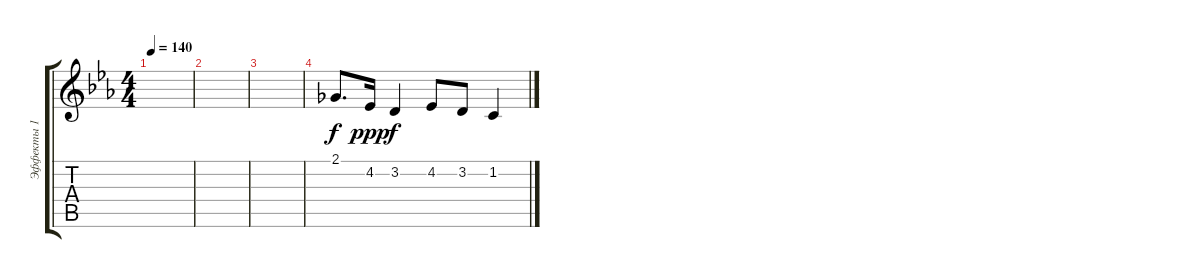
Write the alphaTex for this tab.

\track ("Эффекты 1" "Эффекты 1") {instrument stringensemble1}
\staff {score tabs}
\tuning (E4 B3 G3 D3 A2 E2) {hide}
\ts (4 4)
\tempo 140
\clef g2
\ks eb
|
|
|
2.1.8{d} 4.2.16{dy ppp} 3.2.4{dy f} 4.2.8 3.2.8 1.2.4
